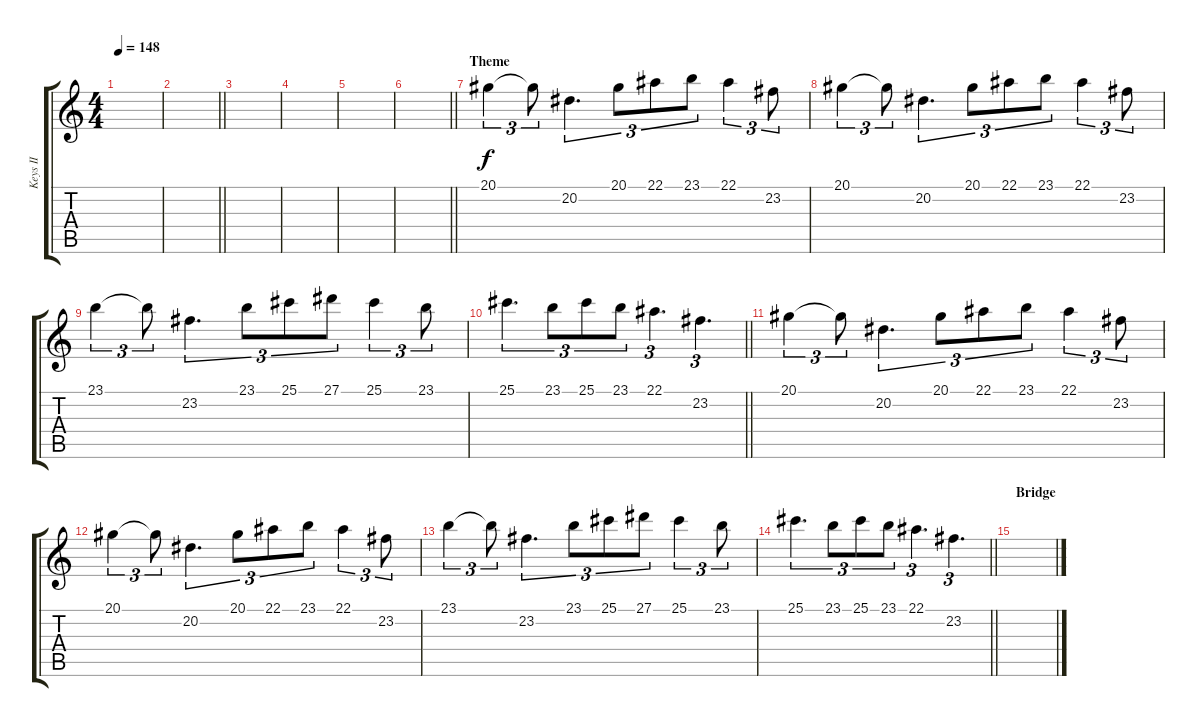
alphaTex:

\track ("Keys II" "Keys II") {instrument piccolo}
\staff {score tabs}
\tuning (C4 G3 Eb3 Bb2 F2 C2) {hide}
\ts (4 4)
\tempo 148
\clef g2
\ks c
|
\barLineRight lightlight
|
\section ("" "")
|
|
|
\barLineRight lightlight
|
\section ("" "Theme")
20.1.4{tu (3 2)} 20.1{t}.8{tu (3 2)} 20.2.4{d tu (3 2)} 20.1.8{tu (3 2)} 22.1.8{tu (3 2)} 23.1.8{tu (3 2)} 22.1.4{tu (3 2)} 23.2.8{tu (3 2)} |
20.1.4{tu (3 2)} 20.1{t}.8{tu (3 2)} 20.2.4{d tu (3 2)} 20.1.8{tu (3 2)} 22.1.8{tu (3 2)} 23.1.8{tu (3 2)} 22.1.4{tu (3 2)} 23.2.8{tu (3 2)} |
23.1.4{tu (3 2)} 23.1{t}.8{tu (3 2)} 23.2.4{d tu (3 2)} 23.1.8{tu (3 2)} 25.1.8{tu (3 2)} 27.1.8{tu (3 2)} 25.1.4{tu (3 2)} 23.1.8{tu (3 2)} |
\barLineRight lightlight
25.1.4{d tu (3 2)} 23.1.8{tu (3 2)} 25.1.8{tu (3 2)} 23.1.8{tu (3 2)} 22.1.4{d tu (3 2)} 23.2.4{d tu (3 2)} |
\section ("" "")
20.1.4{tu (3 2)} 20.1{t}.8{tu (3 2)} 20.2.4{d tu (3 2)} 20.1.8{tu (3 2)} 22.1.8{tu (3 2)} 23.1.8{tu (3 2)} 22.1.4{tu (3 2)} 23.2.8{tu (3 2)} |
20.1.4{tu (3 2)} 20.1{t}.8{tu (3 2)} 20.2.4{d tu (3 2)} 20.1.8{tu (3 2)} 22.1.8{tu (3 2)} 23.1.8{tu (3 2)} 22.1.4{tu (3 2)} 23.2.8{tu (3 2)} |
23.1.4{tu (3 2)} 23.1{t}.8{tu (3 2)} 23.2.4{d tu (3 2)} 23.1.8{tu (3 2)} 25.1.8{tu (3 2)} 27.1.8{tu (3 2)} 25.1.4{tu (3 2)} 23.1.8{tu (3 2)} |
\barLineRight lightlight
25.1.4{d tu (3 2)} 23.1.8{tu (3 2)} 25.1.8{tu (3 2)} 23.1.8{tu (3 2)} 22.1.4{d tu (3 2)} 23.2.4{d tu (3 2)} |
\section ("" "Bridge")
